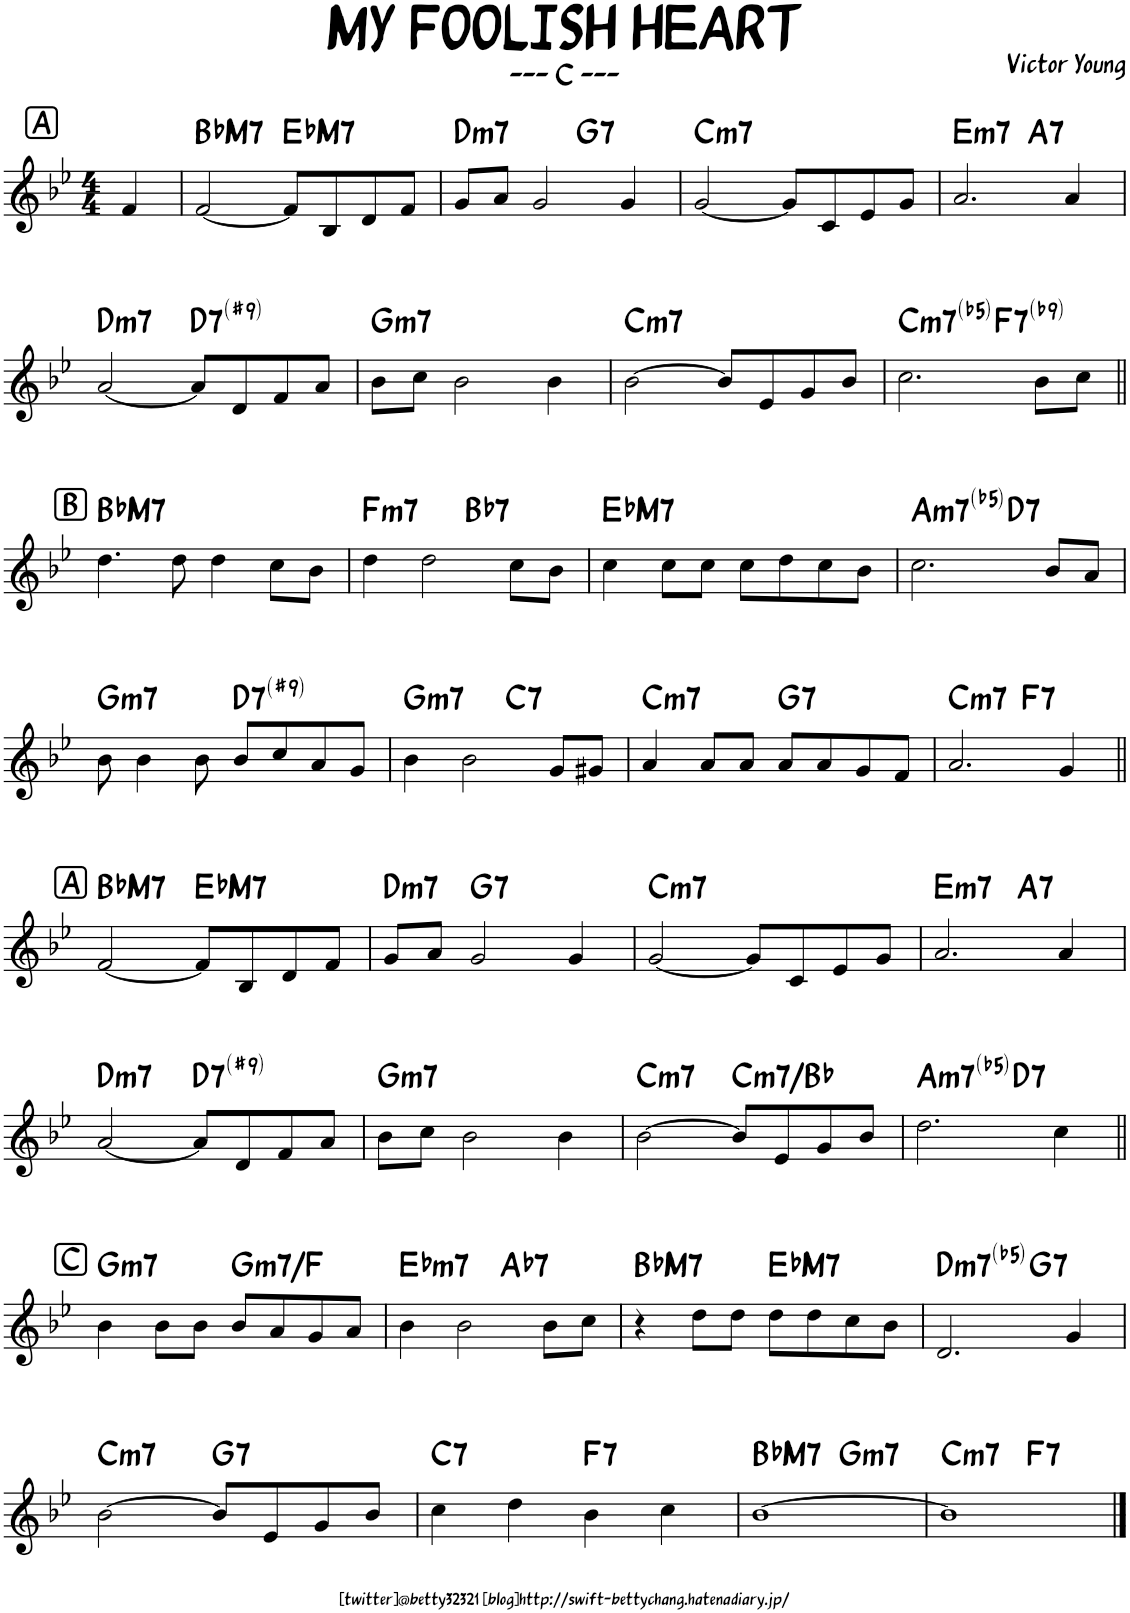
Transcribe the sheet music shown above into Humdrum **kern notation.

**kern	**harte
*part1	*part1
*staff1	*
*I"Piano	*
*I'Pno.	*
*clefG2	*
*k[b-e-]	*
*M4/4	*
=1	=1
4f/	.
!!LO:REH:place=s1:a:rj:fs=14:t=A
=2	=2
!	!LO:H:kt=M7
[2f/	Bb:maj7
!	!LO:H:kt=M7
8f/L]	Eb:maj7
8B-/	.
8d/	.
8f/J	.
=3	=3
!	!LO:H:kt=m7
*^	*
8g/L	2ryy	D:min7
8a/J	.	.
2g/	.	.
!	!	!LO:H:kt=7
.	2ryy	G:7
4g/	.	.
=4	=4	=4
!	!	!LO:H:kt=m7
*v	*v	*
[2g/	C:min7
8g/L]	.
8c/	.
8e-/	.
8g/J	.
=5	=5
!	!LO:H:kt=m7
*^	*
2.a/	2ryy	E:min7
!	!	!LO:H:kt=7
.	2ryy	A:7
4a/	.	.
!!LO:LB:g=z	!!
=6	=6	=6
!	!	!LO:H:kt=m7
*v	*v	*
[2a/	D:min7
!	!LO:H:kt=7
8a/L]	D:7(#9)
8d/	.
8f/	.
8a/J	.
=7	=7
!	!LO:H:kt=m7
8b-\L	G:min7
8cc\J	.
2b-\	.
4b-\	.
=8	=8
!	!LO:H:kt=m7
[2b-\	C:min7
8b-/L]	.
8e-/	.
8g/	.
8b-/J	.
=9	=9
!	!LO:H:kt=m7(b5)
*^	*
2.cc\	2ryy	C:hdim7
!	!	!LO:H:kt=7
.	2ryy	F:7(b9)
8b-\L	.	.
8cc\J	.	.
!!LO:LB:g=z	!!
!!LO:REH:place=s1:a:rj:fs=14:t=B	!!
=10||	=10||	=10||
!	!	!LO:H:kt=M7
*v	*v	*
4.dd\	Bb:maj7
8dd\	.
4dd\	.
8cc\L	.
8b-\J	.
=11	=11
!	!LO:H:kt=m7
*^	*
4dd\	2ryy	F:min7
2dd\	.	.
!	!	!LO:H:kt=7
.	2ryy	Bb:7
8cc\L	.	.
8b-\J	.	.
=12	=12	=12
!	!	!LO:H:kt=M7
*v	*v	*
4cc\	Eb:maj7
8cc\L	.
8cc\J	.
8cc\L	.
8dd\	.
8cc\	.
8b-\J	.
=13	=13
!	!LO:H:kt=m7(b5)
*^	*
2.cc\	2ryy	A:hdim7
!	!	!LO:H:kt=7
.	2ryy	D:7
8b-/L	.	.
8a/J	.	.
!!LO:LB:g=z	!!
=14	=14	=14
!	!	!LO:H:kt=m7
*v	*v	*
8b-\	G:min7
4b-\	.
8b-\	.
!	!LO:H:kt=7
8b-/L	D:7(#9)
8cc/	.
8a/	.
8g/J	.
=15	=15
!	!LO:H:kt=m7
*^	*
4b-\	2ryy	G:min7
2b-\	.	.
!	!	!LO:H:kt=7
.	2ryy	C:7
8g/L	.	.
8g#X/J	.	.
=16	=16	=16
!	!	!LO:H:kt=m7
*v	*v	*
4a/	C:min7
8a/L	.
8a/J	.
!	!LO:H:kt=7
8a/L	G:7
8a/	.
8g/	.
8f/J	.
=17	=17
!	!LO:H:kt=m7
*^	*
2.a/	2ryy	C:min7
!	!	!LO:H:kt=7
.	2ryy	F:7
4g/	.	.
!!LO:LB:g=z	!!
!!LO:REH:place=s1:a:rj:fs=14:t=A	!!
=18||	=18||	=18||
!	!	!LO:H:kt=M7
*v	*v	*
[2f/	Bb:maj7
!	!LO:H:kt=M7
8f/L]	Eb:maj7
8B-/	.
8d/	.
8f/J	.
=19	=19
!	!LO:H:kt=m7
8g/L	D:min7
8a/J	.
!	!LO:H:kt=7
2g/	G:7
4g/	.
=20	=20
!	!LO:H:kt=m7
[2g/	C:min7
8g/L]	.
8c/	.
8e-/	.
8g/J	.
=21	=21
!	!LO:H:kt=m7
*^	*
2.a/	2ryy	E:min7
!	!	!LO:H:kt=7
.	2ryy	A:7
4a/	.	.
!!LO:LB:g=z	!!
=22	=22	=22
!	!	!LO:H:kt=m7
*v	*v	*
[2a/	D:min7
!	!LO:H:kt=7
8a/L]	D:7(#9)
8d/	.
8f/	.
8a/J	.
=23	=23
!	!LO:H:kt=m7
8b-\L	G:min7
8cc\J	.
2b-\	.
4b-\	.
=24	=24
!	!LO:H:kt=m7
[2b-\	C:min7
!	!LO:H:kt=m7
8b-/L]	C:min7/b7
8e-/	.
8g/	.
8b-/J	.
=25	=25
!	!LO:H:kt=m7(b5)
*^	*
2.dd\	2ryy	A:hdim7
!	!	!LO:H:kt=7
.	2ryy	D:7
4cc\	.	.
!!LO:LB:g=z	!!
!!LO:REH:place=s1:a:rj:fs=14:t=C	!!
=26||	=26||	=26||
!	!	!LO:H:kt=m7
*v	*v	*
4b-\	G:min7
8b-\L	.
8b-\J	.
!	!LO:H:kt=m7
8b-/L	G:min7/b7
8a/	.
8g/	.
8a/J	.
=27	=27
!	!LO:H:kt=m7
*^	*
4b-\	2ryy	Eb:min7
2b-\	.	.
!	!	!LO:H:kt=7
.	2ryy	Ab:7
8b-\L	.	.
8cc\J	.	.
=28	=28	=28
!	!	!LO:H:kt=M7
*v	*v	*
4r	Bb:maj7
8dd\L	.
8dd\J	.
!	!LO:H:kt=M7
8dd\L	Eb:maj7
8dd\	.
8cc\	.
8b-\J	.
=29	=29
!	!LO:H:kt=m7(b5)
*^	*
2.d/	2ryy	D:hdim7
!	!	!LO:H:kt=7
.	2ryy	G:7
4g/	.	.
!!LO:LB:g=z	!!
=30	=30	=30
!	!	!LO:H:kt=m7
*v	*v	*
[2b-\	C:min7
!	!LO:H:kt=7
8b-/L]	G:7
8e-/	.
8g/	.
8b-/J	.
=31	=31
!	!LO:H:kt=7
4cc\	C:7
4dd\	.
!	!LO:H:kt=7
4b-\	F:7
4cc\	.
=32	=32
!	!LO:H:kt=M7
*^	*
[1b-	2ryy	Bb:maj7
!	!	!LO:H:kt=m7
.	2ryy	G:min7
=33	=33	=33
!	!	!LO:H:kt=m7
1b-]	2ryy	C:min7
!	!	!LO:H:kt=7
.	2ryy	F:7
*v	*v	*
==	==
*-	*-
